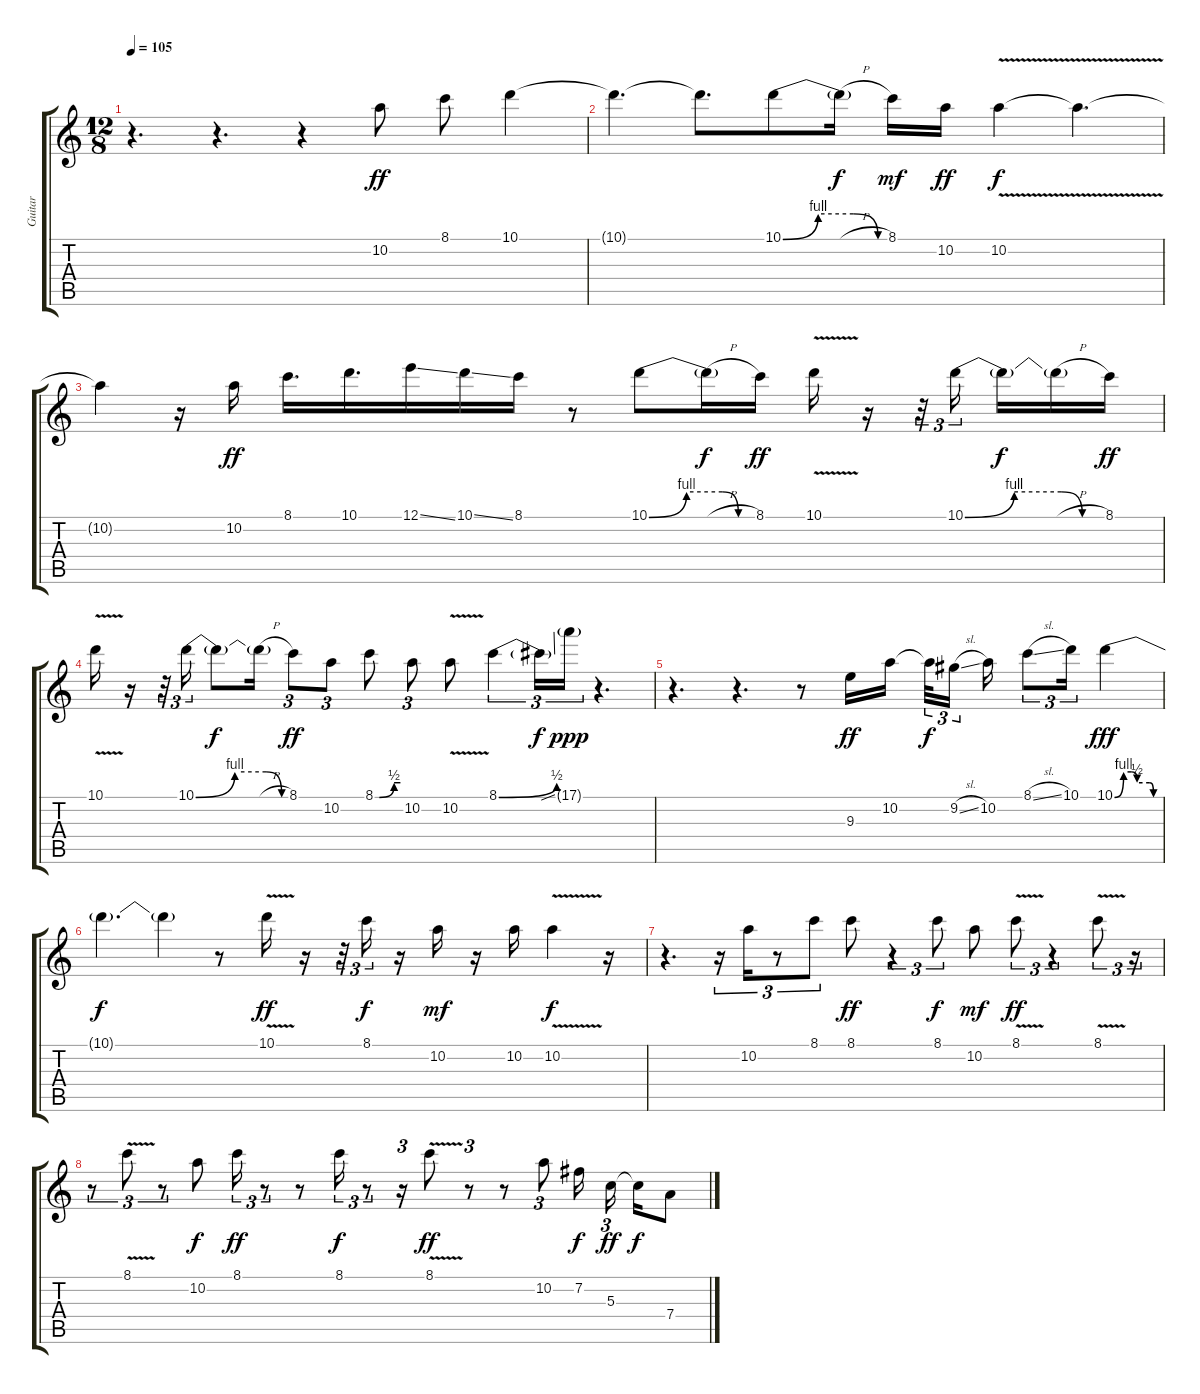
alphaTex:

\track ("Guitar" "Guitar") {instrument overdrivenguitar}
\staff {score tabs}
\tuning (E4 B3 G3 D3 A2 E2) {hide}
\ts (12 8)
\tempo 105
\clef g2
\ks c
r.4{d dy f} r.4{d} r.4 10.2.8{dy ff} 8.1.8 10.1.4 |
10.1{t}.4{d volume 7} 10.1{t}.8{d} 10.1{be (custom 0 0 20 4 40 4 54 0 60 0)}.8{volume 16} 10.1{h t}.16{dy f} 8.1.16{dy mf} 10.2.16{dy ff} 10.2{v}.4{dy f volume 7} 10.2{t}.4{d} |
10.2{t}.4 r.16 10.2.16{dy ff volume 16} 8.1.16{d} 10.1.16{d} 12.1{ss}.16 10.1{ss}.16 8.1.16 r.8 10.1{be (custom 0 0 21 4 41 4 50 0 60 0)}.8 10.1{h t}.16{dy f} 8.1.16{dy ff} 10.1{v}.16 r.16 r.32{tu (3 2)} 10.1{be (custom 0 0 21 4 41 4 50 0 60 0)}.16{tu (3 2) beam splitsecondary} 10.1{t}.16{dy f} 10.1{h t}.16 8.1.16{dy ff} |
10.1{v}.16 r.16 r.32{tu (3 2)} 10.1{be (custom 0 0 25 4 45 4 55 0 60 0)}.16{tu (3 2)} 10.1{t}.8{dy f} 10.1{h t}.16 8.1.8{tu (3 2) dy ff} 10.2.8{tu (3 2)} 8.1{be (custom 0 0 10 0 45 2 60 2)}.8 10.2.8{tu (3 2)} 10.2{v}.8 8.1{be (bend 0 0 60 2)}.4{tu (3 2)} 8.1{ss t}.16{tu (3 2) dy f} 17.1{g}.16{tu (3 2) dy ppp} r.4{d} |
r.4{d} r.4{d} r.8 9.3.16{dy ff} 10.2.16{beam splitsecondary} 10.2{t}.32{tu (3 2) dy f} 9.2{sl}.16{tu (3 2) beam splitsecondary} 10.2.16 8.1{sl}.8{tu (3 2)} 10.1.16{tu (3 2)} 10.1{be (custom 0 0 12 4 22 4 30 2 47 2 52 0 60 0)}.4{dy fff} |
10.1{t}.4{d dy f} 10.1{t}.4 r.8 10.1{v}.16{dy ff} r.16 r.32{tu (3 2)} 8.1.16{tu (3 2) dy f} r.16 10.2.16{dy mf} r.16 10.2.16 10.2{v}.4{dy f} r.16 |
r.4{d} r.16{tu (3 2)} 10.2.16{tu (3 2)} r.8{tu (3 2)} 8.1.8{tu (3 2)} 8.1.8{dy ff} r.4{tu (3 2)} 8.1.8{tu (3 2) dy f} 10.2.8{dy mf} 8.1{v}.8{tu (3 2) dy ff} r.4{tu (3 2)} 8.1{v}.8{tu (3 2)} r.16{tu (3 2)} |
r.8{tu (3 2)} 8.1{v}.8{tu (3 2)} r.8{tu (3 2)} 10.2.8{dy f} 8.1.16{tu (3 2) dy ff} r.8{tu (3 2)} r.8 8.1.16{tu (3 2) dy f} r.8{tu (3 2)} r.16{tu (3 2)} 8.1{v}.8{dy ff} r.8{tu (3 2)} r.8 10.2.8{tu (3 2)} 7.2.16{dy f beam splitsecondary} 5.3.16{tu (3 2) dy ff beam splitsecondary} 5.3{t}.16{dy f} 7.4.8
